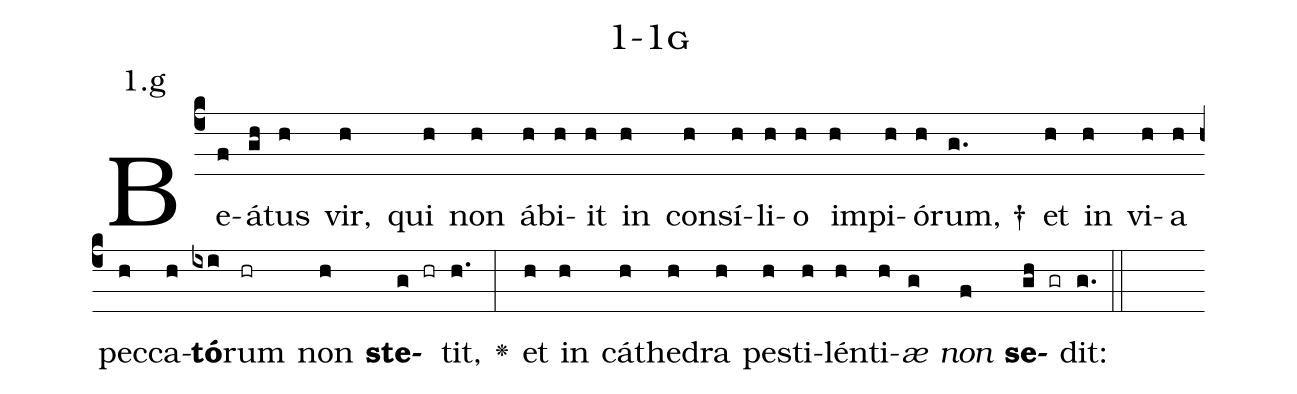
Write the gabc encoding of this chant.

name: 1-1g;
annotation: 1.g;
%%
(c4)Be(f)á(gh)tus(h) vir,(h) qui(h) non(h) áb(h)i(h)it(h) in(h) con(h)sí(h)li(h)o(h) im(h)pi(h)ó(h)rum, †(g.) et(h) in(h) vi(h)a(h) pec(h)ca(h)<b>tó</b>(ixi)rum(hr) non(h) <b>ste</b>(g hr)tit,(h.) <v>\greheightstar</v>(:) et(h) in(h) cá(h)the(h)dra(h) pes(h)ti(h)lén(h)ti(h)<i>æ</i>(g) <i>non</i>(f) <b>se</b>(gh gr)dit:(g.) (::)


%E(h) u(h) o(g) u(f) a(gh) e.(g.) (::)
